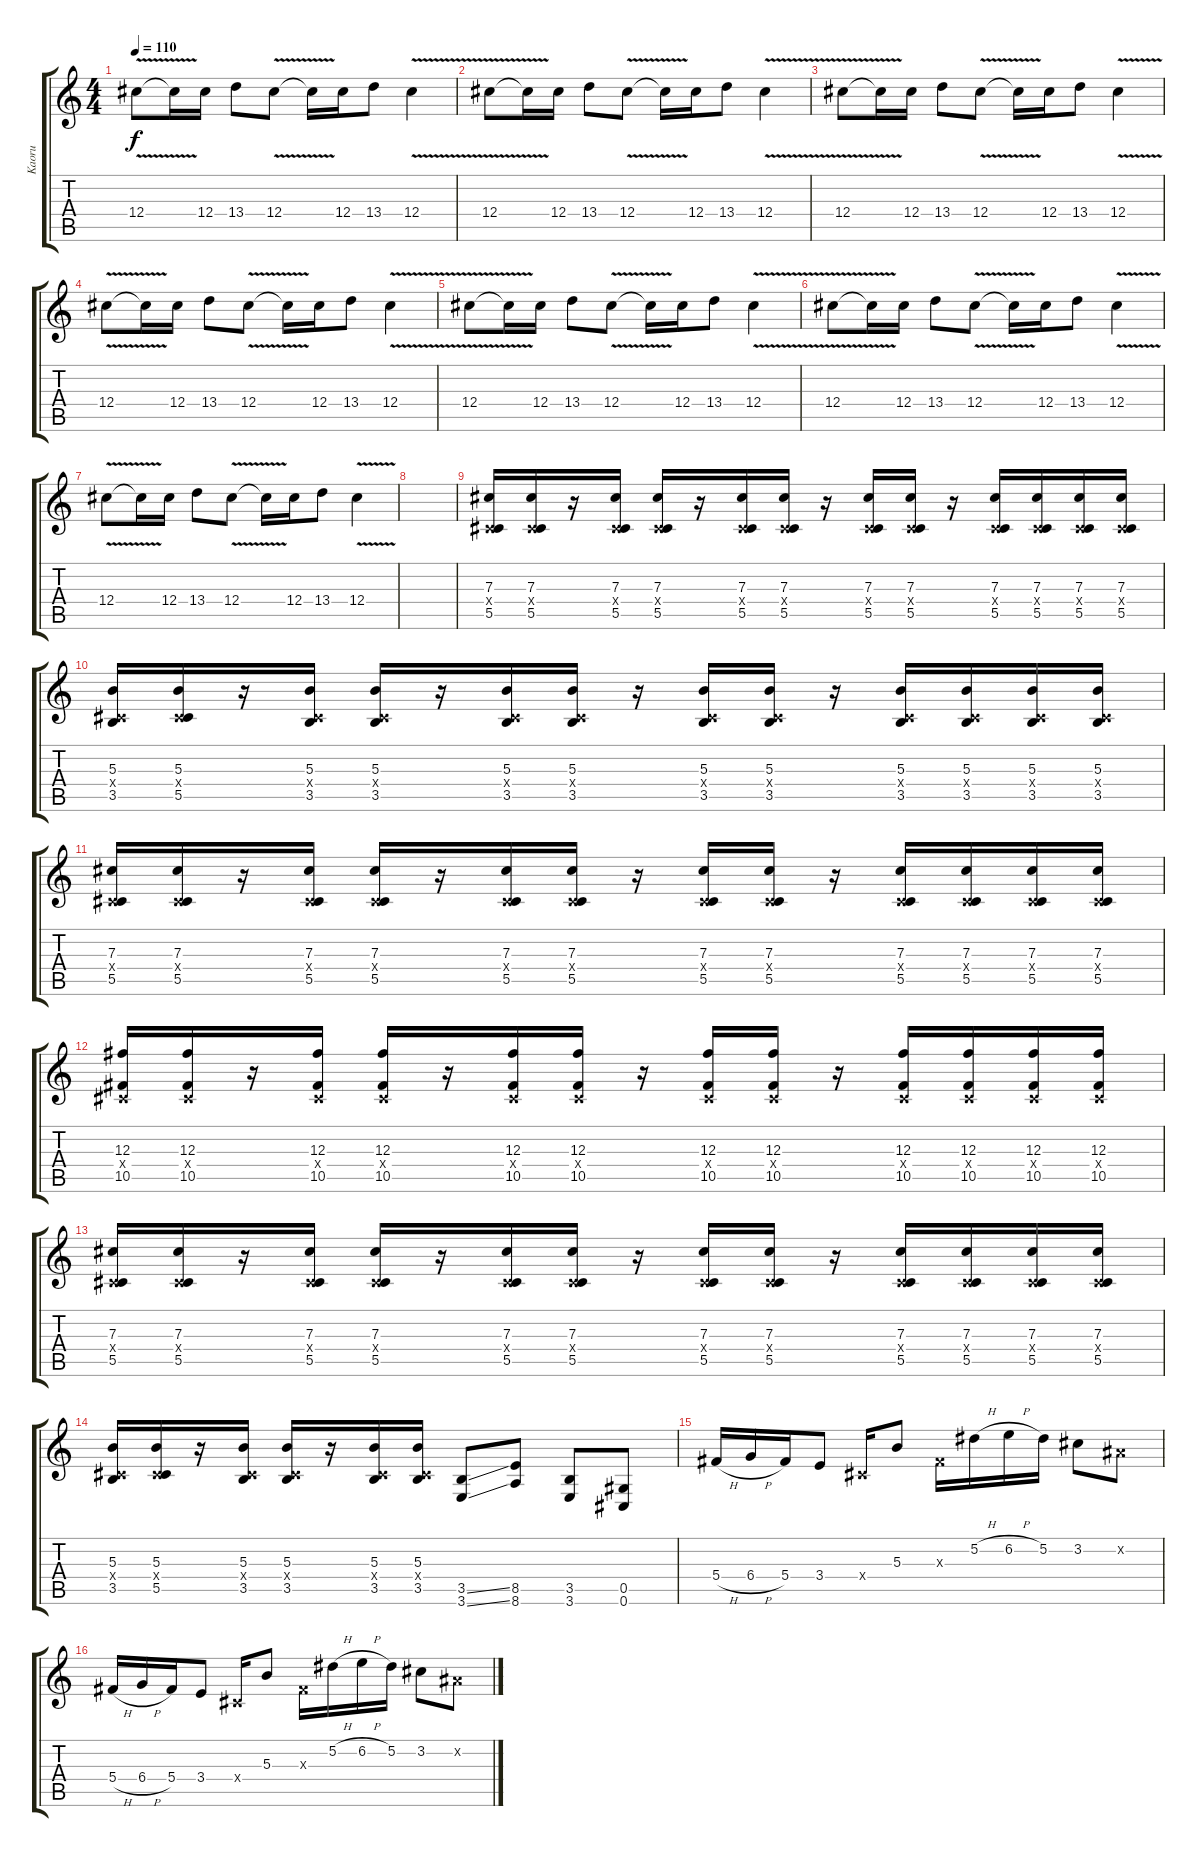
\track ("Kaoru" "Kaoru") {instrument overdrivenguitar}
\staff {score tabs}
\tuning (Eb4 Bb3 Gb3 Db3 Ab2 Db2) {hide}
\ts (4 4)
\tempo 110
\clef g2
\ks c
12.4{v}.8{dy f} 12.4{t}.16 12.4.16 13.4.8 12.4{v}.8 12.4{t}.16 12.4.16 13.4.8 12.4{v}.4 |
12.4{v}.8 12.4{t}.16 12.4.16 13.4.8 12.4{v}.8 12.4{t}.16 12.4.16 13.4.8 12.4{v}.4 |
12.4{v}.8 12.4{t}.16 12.4.16 13.4.8 12.4{v}.8 12.4{t}.16 12.4.16 13.4.8 12.4{v}.4 |
12.4{v}.8 12.4{t}.16 12.4.16 13.4.8 12.4{v}.8 12.4{t}.16 12.4.16 13.4.8 12.4{v}.4 |
12.4{v}.8 12.4{t}.16 12.4.16 13.4.8 12.4{v}.8 12.4{t}.16 12.4.16 13.4.8 12.4{v}.4 |
12.4{v}.8 12.4{t}.16 12.4.16 13.4.8 12.4{v}.8 12.4{t}.16 12.4.16 13.4.8 12.4{v}.4 |
12.4{v}.8 12.4{t}.16 12.4.16 13.4.8 12.4{v}.8 12.4{t}.16 12.4.16 13.4.8 12.4{v}.4 |
|
(7.3 0.4{x} 5.5).16{volume 10 balance 4 instrument overdrivenguitar} (7.3 0.4{x} 5.5).16 r.16 (7.3 0.4{x} 5.5).16 (7.3 0.4{x} 5.5).16 r.16 (7.3 0.4{x} 5.5).16 (7.3 0.4{x} 5.5).16 r.16 (7.3 0.4{x} 5.5).16 (7.3 0.4{x} 5.5).16 r.16 (7.3 0.4{x} 5.5).16 (7.3 0.4{x} 5.5).16 (7.3 0.4{x} 5.5).16 (7.3 0.4{x} 5.5).16 |
(5.3 0.4{x} 3.5).16 (5.3 0.4{x} 5.5).16 r.16 (5.3 0.4{x} 3.5).16 (5.3 0.4{x} 3.5).16 r.16 (5.3 0.4{x} 3.5).16 (5.3 0.4{x} 3.5).16 r.16 (5.3 0.4{x} 3.5).16 (5.3 0.4{x} 3.5).16 r.16 (5.3 0.4{x} 3.5).16 (5.3 0.4{x} 3.5).16 (5.3 0.4{x} 3.5).16 (5.3 0.4{x} 3.5).16 |
(7.3 0.4{x} 5.5).16 (7.3 0.4{x} 5.5).16 r.16 (7.3 0.4{x} 5.5).16 (7.3 0.4{x} 5.5).16 r.16 (7.3 0.4{x} 5.5).16 (7.3 0.4{x} 5.5).16 r.16 (7.3 0.4{x} 5.5).16 (7.3 0.4{x} 5.5).16 r.16 (7.3 0.4{x} 5.5).16 (7.3 0.4{x} 5.5).16 (7.3 0.4{x} 5.5).16 (7.3 0.4{x} 5.5).16 |
(12.3 0.4{x} 10.5).16 (12.3 0.4{x} 10.5).16 r.16 (12.3 0.4{x} 10.5).16 (12.3 0.4{x} 10.5).16 r.16 (12.3 0.4{x} 10.5).16 (12.3 0.4{x} 10.5).16 r.16 (12.3 0.4{x} 10.5).16 (12.3 0.4{x} 10.5).16 r.16 (12.3 0.4{x} 10.5).16 (12.3 0.4{x} 10.5).16 (12.3 0.4{x} 10.5).16 (12.3 0.4{x} 10.5).16 |
(7.3 0.4{x} 5.5).16 (7.3 0.4{x} 5.5).16 r.16 (7.3 0.4{x} 5.5).16 (7.3 0.4{x} 5.5).16 r.16 (7.3 0.4{x} 5.5).16 (7.3 0.4{x} 5.5).16 r.16 (7.3 0.4{x} 5.5).16 (7.3 0.4{x} 5.5).16 r.16 (7.3 0.4{x} 5.5).16 (7.3 0.4{x} 5.5).16 (7.3 0.4{x} 5.5).16 (7.3 0.4{x} 5.5).16 |
(5.3 0.4{x} 3.5).16 (5.3 0.4{x} 5.5).16 r.16 (5.3 0.4{x} 3.5).16 (5.3 0.4{x} 3.5).16 r.16 (5.3 0.4{x} 3.5).16 (5.3 0.4{x} 3.5).16 (3.5{ss} 3.6{ss}).8{volume 13 balance 0 instrument overdrivenguitar} (8.5 8.6).8 (3.5 3.6).8 (0.5 0.6).8 |
5.4{h}.16 6.4{h}.16 5.4.16 3.4.8 0.4{x}.16 5.3.8 0.3{x}.16 5.2{h}.16 6.2{h}.16 5.2.16 3.2.8 0.2{x}.8 |
5.4{h}.16 6.4{h}.16 5.4.16 3.4.8 0.4{x}.16 5.3.8 0.3{x}.16 5.2{h}.16 6.2{h}.16 5.2.16 3.2.8 0.2{x}.8
